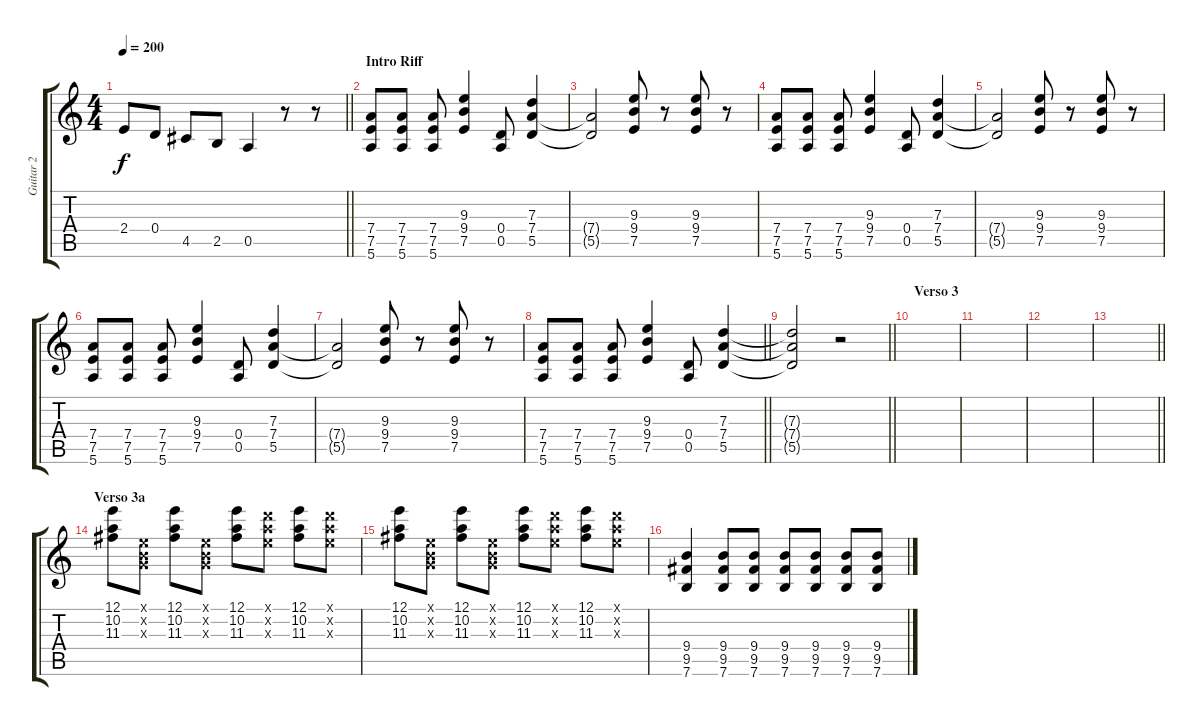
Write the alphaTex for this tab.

\track ("Guitar 2" "Guitar 2") {instrument distortionguitar}
\staff {score tabs}
\tuning (E4 B3 G3 D3 A2 E2) {hide}
\ts (4 4)
\tempo 200
\clef g2
\barLineRight lightlight
\ks c
2.4{t}.8{dy f} 0.4.8 4.5.8 2.5.8 0.5.4 r.8 r.8 |
\section ("" "Intro Riff")
(7.4 7.5 5.6).8 (7.4 7.5 5.6).8 (7.4 7.5 5.6).8 (9.3 9.4 7.5).4 (0.4 0.5).8 (7.3 7.4 5.5).4 |
(7.4{t} 5.5{t}).2 (9.3 9.4 7.5).8 r.8 (9.3 9.4 7.5).8 r.8 |
(7.4 7.5 5.6).8 (7.4 7.5 5.6).8 (7.4 7.5 5.6).8 (9.3 9.4 7.5).4 (0.4 0.5).8 (7.3 7.4 5.5).4 |
(7.4{t} 5.5{t}).2 (9.3 9.4 7.5).8 r.8 (9.3 9.4 7.5).8 r.8 |
(7.4 7.5 5.6).8 (7.4 7.5 5.6).8 (7.4 7.5 5.6).8 (9.3 9.4 7.5).4 (0.4 0.5).8 (7.3 7.4 5.5).4 |
(7.4{t} 5.5{t}).2 (9.3 9.4 7.5).8 r.8 (9.3 9.4 7.5).8 r.8 |
\barLineRight lightlight
(7.4 7.5 5.6).8 (7.4 7.5 5.6).8 (7.4 7.5 5.6).8 (9.3 9.4 7.5).4 (0.4 0.5).8 (7.3 7.4 5.5).4 |
\barLineRight lightlight
(7.3{t} 7.4{t} 5.5{t}).2 r.2 |
\section ("" "Verso 3")
|
|
|
\barLineRight lightlight
|
\section ("" "Verso 3a")
(12.1 10.2 11.3).8 (0.1{x} 0.2{x} 0.3{x}).8 (12.1 10.2 11.3).8 (0.1{x} 0.2{x} 0.3{x}).8 (12.1 10.2 11.3).8 (0.1{x} 15.2{x} 14.3{x}).8 (12.1 10.2 11.3).8 (0.1{x} 15.2{x} 14.3{x}).8 |
(12.1 10.2 11.3).8 (0.1{x} 0.2{x} 0.3{x}).8 (12.1 10.2 11.3).8 (0.1{x} 0.2{x} 0.3{x}).8 (12.1 10.2 11.3).8 (0.1{x} 15.2{x} 14.3{x}).8 (12.1 10.2 11.3).8 (0.1{x} 15.2{x} 14.3{x}).8 |
(9.4 9.5 7.6).4 (9.4 9.5 7.6).8 (9.4 9.5 7.6).8 (9.4 9.5 7.6).8 (9.4 9.5 7.6).8 (9.4 9.5 7.6).8 (9.4 9.5 7.6).8
